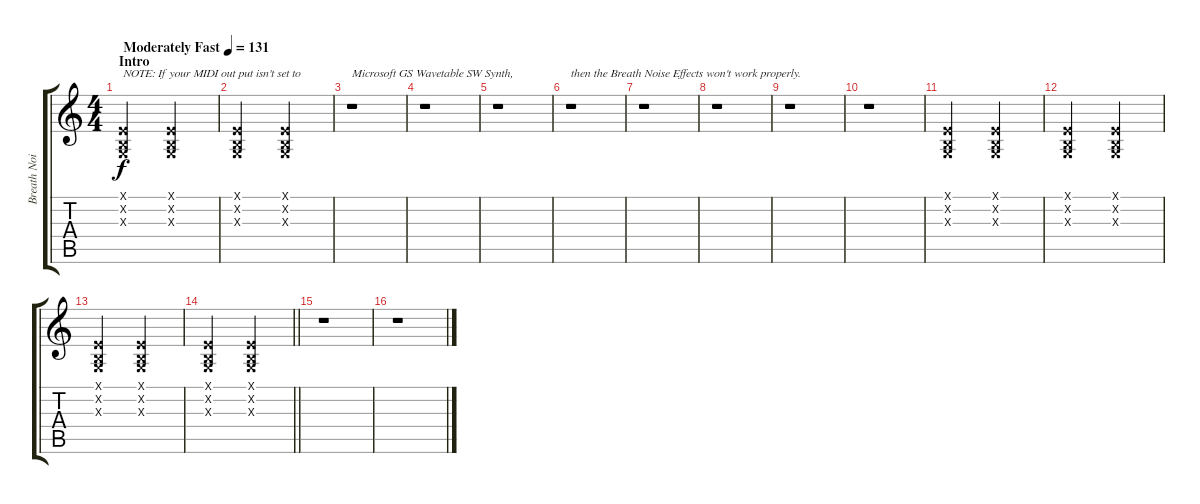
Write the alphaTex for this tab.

\track ("Breath Noise I" "Breath Noi") {instrument breathnoise}
\staff {score tabs}
\tuning (E4 B3 G3 D3 A2 E2) {hide}
\ts (4 4)
\section ("" "Intro")
\tempo (131 "Moderately Fast")
\clef g2
\ks c
(0.1{x} 0.2{x} 0.3{x}).2{txt "NOTE: If your MIDI out put isn't set to" dy f instrument breathnoise} (0.1{x} 0.2{x} 0.3{x}).2 |
(0.1{x} 0.2{x} 0.3{x}).2 (0.1{x} 0.2{x} 0.3{x}).2 |
r.1{txt "Microsoft GS Wavetable SW Synth,"} |
r.1 |
r.1 |
r.1{txt "then the Breath Noise Effects won't work properly."} |
r.1 |
r.1 |
r.1 |
r.1 |
(0.1{x} 0.2{x} 0.3{x}).2 (0.1{x} 0.2{x} 0.3{x}).2 |
(0.1{x} 0.2{x} 0.3{x}).2 (0.1{x} 0.2{x} 0.3{x}).2 |
(0.1{x} 0.2{x} 0.3{x}).2 (0.1{x} 0.2{x} 0.3{x}).2 |
\barLineRight lightlight
(0.1{x} 0.2{x} 0.3{x}).2 (0.1{x} 0.2{x} 0.3{x}).2 |
\section ("" "")
r.1 |
r.1
